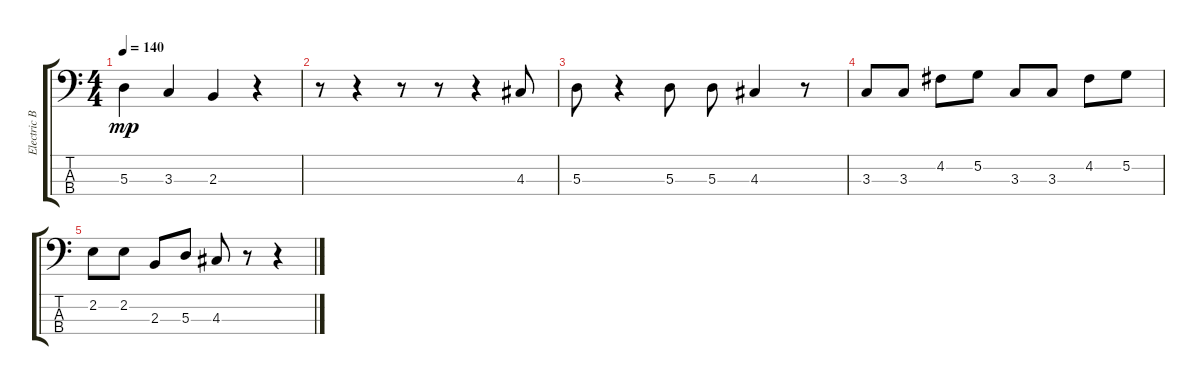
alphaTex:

\track ("Electric Bass" "Electric B") {instrument electricbassfinger}
\staff {score tabs}
\tuning (G2 D2 A1 E1) {hide}
\ts (4 4)
\tempo 140
\clef f4
\ks c
5.3.4{dy mp} 3.3.4 2.3.4 r.4 |
r.8 r.4 r.8 r.8 r.4 4.3.8 |
5.3.8 r.4 5.3.8 5.3.8 4.3.4 r.8 |
3.3.8 3.3.8 4.2.8 5.2.8 3.3.8 3.3.8 4.2.8 5.2.8 |
2.2.8 2.2.8 2.3.8 5.3.8 4.3.8 r.8 r.4
